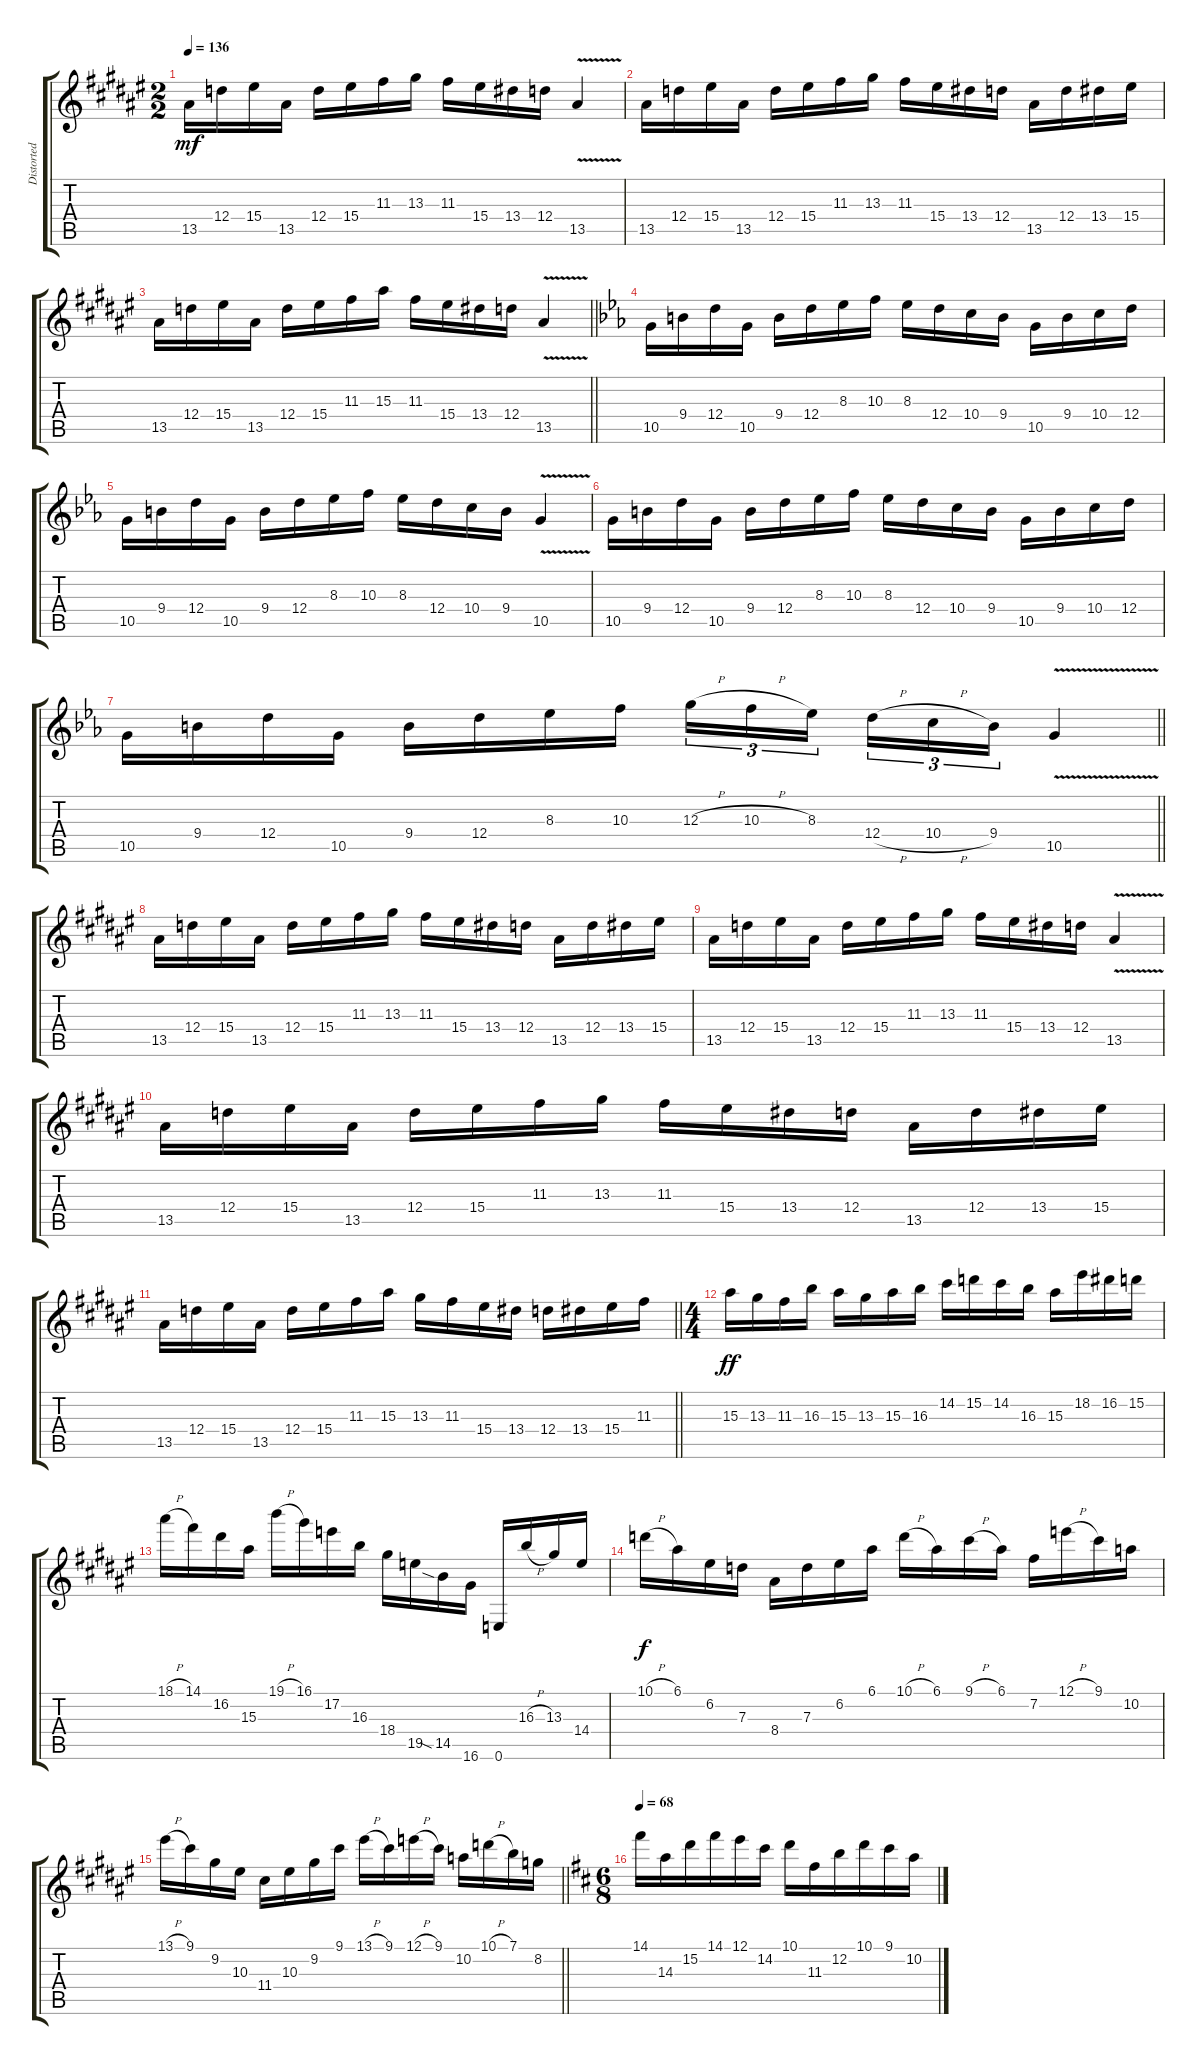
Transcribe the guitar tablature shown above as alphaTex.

\track ("Distorted [Left]" "Distorted ") {instrument overdrivenguitar}
\staff {score tabs}
\tuning (E4 B3 G3 D3 A2 E2) {hide}
\ts (2 2)
\tempo 136
\clef g2
\ks f#
13.5.16{dy mf} 12.4.16 15.4.16 13.5.16 12.4.16 15.4.16 11.3.16 13.3.16 11.3.16 15.4.16 13.4.16 12.4.16 13.5{v}.4 |
13.5.16 12.4.16 15.4.16 13.5.16 12.4.16 15.4.16 11.3.16 13.3.16 11.3.16 15.4.16 13.4.16 12.4.16 13.5.16 12.4.16 13.4.16 15.4.16 |
\barLineRight lightlight
13.5.16 12.4.16 15.4.16 13.5.16 12.4.16 15.4.16 11.3.16 15.3.16 11.3.16 15.4.16 13.4.16 12.4.16 13.5{v}.4 |
\ks eb
10.5.16 9.4.16 12.4.16 10.5.16 9.4.16 12.4.16 8.3.16 10.3.16 8.3.16 12.4.16 10.4.16 9.4.16 10.5.16 9.4.16 10.4.16 12.4.16 |
10.5.16 9.4.16 12.4.16 10.5.16 9.4.16 12.4.16 8.3.16 10.3.16 8.3.16 12.4.16 10.4.16 9.4.16 10.5{v}.4 |
10.5.16 9.4.16 12.4.16 10.5.16 9.4.16 12.4.16 8.3.16 10.3.16 8.3.16 12.4.16 10.4.16 9.4.16 10.5.16 9.4.16 10.4.16 12.4.16 |
\barLineRight lightlight
10.5.16 9.4.16 12.4.16 10.5.16 9.4.16 12.4.16 8.3.16 10.3.16 12.3{h}.16{tu (3 2)} 10.3{h}.16{tu (3 2)} 8.3.16{tu (3 2) beam splitsecondary} 12.4{h}.16{tu (3 2)} 10.4{h}.16{tu (3 2)} 9.4.16{tu (3 2)} 10.5{v}.4 |
\ks f#
13.5.16 12.4.16 15.4.16 13.5.16 12.4.16 15.4.16 11.3.16 13.3.16 11.3.16 15.4.16 13.4.16 12.4.16 13.5.16 12.4.16 13.4.16 15.4.16 |
13.5.16 12.4.16 15.4.16 13.5.16 12.4.16 15.4.16 11.3.16 13.3.16 11.3.16 15.4.16 13.4.16 12.4.16 13.5{v}.4 |
13.5.16 12.4.16 15.4.16 13.5.16 12.4.16 15.4.16 11.3.16 13.3.16 11.3.16 15.4.16 13.4.16 12.4.16 13.5.16 12.4.16 13.4.16 15.4.16 |
\barLineRight lightlight
13.5.16 12.4.16 15.4.16 13.5.16 12.4.16 15.4.16 11.3.16 15.3.16 13.3.16 11.3.16 15.4.16 13.4.16 12.4.16 13.4.16 15.4.16 11.3.16 |
\ts (4 4)
15.3.16{dy ff} 13.3.16 11.3.16 16.3.16 15.3.16 13.3.16 15.3.16 16.3.16 14.2.16 15.2.16 14.2.16 16.3.16 15.3.16 18.2.16 16.2.16 15.2.16 |
18.1{h}.16 14.1.16 16.2.16 15.3.16 19.1{h}.16 16.1.16 17.2.16 16.3.16 18.4.16 19.5.16 14.5{sia}.16 16.6.16 0.6.16 16.3{h}.16 13.3.16 14.4.16 |
10.1{h}.16{dy f} 6.1.16 6.2.16 7.3.16 8.4.16 7.3.16 6.2.16 6.1.16 10.1{h}.16 6.1.16 9.1{h}.16 6.1.16 7.2.16 12.1{h}.16 9.1.16 10.2.16 |
\barLineRight lightlight
13.1{h}.16 9.1.16 9.2.16 10.3.16 11.4.16 10.3.16 9.2.16 9.1.16 13.1{h}.16 9.1.16 12.1{h}.16 9.1.16 10.2.16 10.1{h}.16 7.1.16 8.2.16 |
\ts (6 8)
\section ("" " ")
\tempo 68
\ks d
14.1.16 14.3.16 15.2.16 14.1.16 12.1.16 14.2.16 10.1.16 11.3.16 12.2.16 10.1.16 9.1.16 10.2.16
